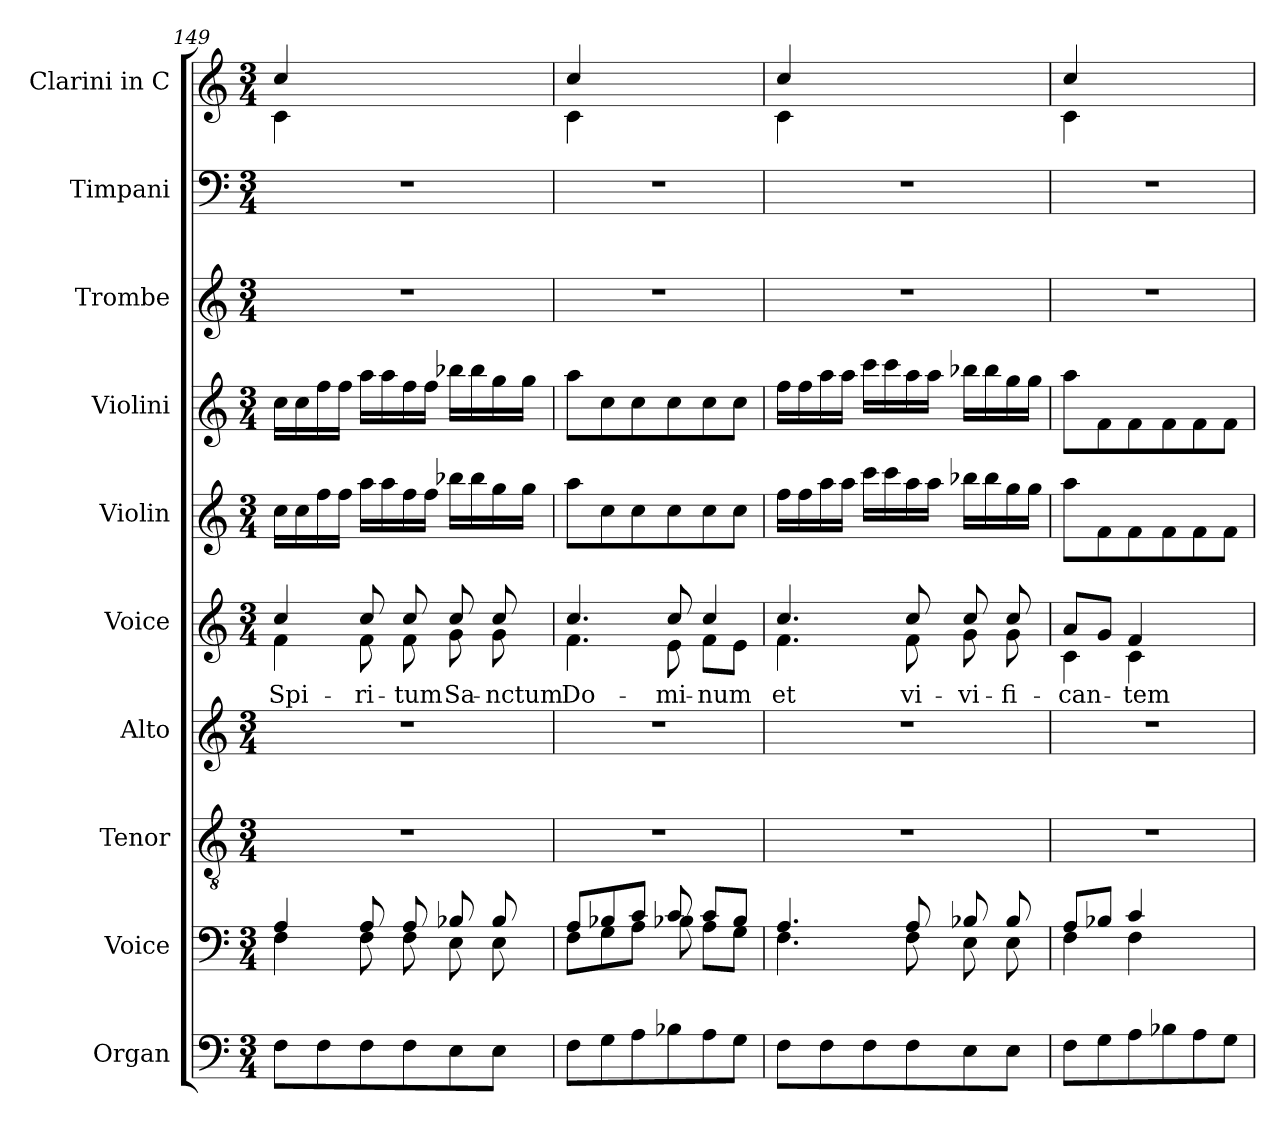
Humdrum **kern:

**kern	**kern	**kern	**kern	**kern	**text	**kern	**kern	**kern	**kern	**kern
*part10	*part9	*part8	*part7	*part6	*part6	*part5	*part4	*part3	*part2	*part1
*staff10	*staff9	*staff8	*staff7	*staff6	*staff6	*staff5	*staff4	*staff3	*staff2	*staff1
*I"Organ	*I"Voice	*I"Tenor	*I"Alto	*I"Voice	*	*I"Violin	*I"Violini	*I"Trombe	*I"Timpani	*I"Clarini in C
*	*	*	*	*	*	*I'Vln	*I'Vln	*I'T	*I'Timp	*I'C
*clefF4	*clefF4	*clefGv2	*clefG2	*clefG2	*	*clefG2	*clefG2	*clefG2	*clefF4	*clefG2
*k[]	*k[]	*k[]	*k[]	*k[]	*	*k[]	*k[]	*k[]	*k[]	*k[]
*M3/4	*M3/4	*M3/4	*M3/4	*M3/4	*	*M3/4	*M3/4	*M3/4	*M3/4	*M3/4
=149	=149	=149	=149	=149	=149	=149	=149	=149	=149	=149
*	*^	*	*	*	*	*	*	*	*	*
!	!	!	!	!	!	!LO:LY:b	!	!	!	!	!
*	*	*	*	*	*^	*	*	*	*	*	*^
8F\L	4A/	4F\	2.r	2.r	4cc/	4f\	Spi-	16cc\LL	16cc\LL	2.r	2.r	4cc/	4c\
.	.	.	.	.	.	.	.	16cc\	16cc\	.	.	.	.
8F\	.	.	.	.	.	.	.	16ff\	16ff\	.	.	.	.
.	.	.	.	.	.	.	.	16ff\JJ	16ff\JJ	.	.	.	.
!	!	!	!	!	!	!	!LO:LY:b	!	!	!	!	!	!
8F\	8A/	8F\	.	.	8cc/	8f\	-ri-	16aa\LL	16aa\LL	.	.	2reyy	2ryy
.	.	.	.	.	.	.	.	16aa\	16aa\	.	.	.	.
!	!	!	!	!	!	!	!LO:LY:b	!	!	!	!	!	!
8F\	8A/	8F\	.	.	8cc/	8f\	-tum	16ff\	16ff\	.	.	.	.
.	.	.	.	.	.	.	.	16ff\JJ	16ff\JJ	.	.	.	.
!	!	!	!	!	!	!	!LO:LY:b	!	!	!	!	!	!
8E\	8B-X/	8E\	.	.	8cc/	8g\	Sa-	16bb-X\LL	16bb-X\LL	.	.	.	.
.	.	.	.	.	.	.	.	16bb-\	16bb-\	.	.	.	.
!	!	!	!	!	!	!	!LO:LY:b	!	!	!	!	!	!
8E\J	8B-/	8E\	.	.	8cc/	8g\	-nctum	16gg\	16gg\	.	.	.	.
.	.	.	.	.	.	.	.	16gg\JJ	16gg\JJ	.	.	.	.
=150	=150	=150	=150	=150	=150	=150	=150	=150	=150	=150	=150	=150	=150
!	!	!	!	!	!	!	!LO:LY:b	!	!	!	!	!	!
8F\L	8A/L	8F\L	2.r	2.r	4.cc/	4.f\	Do-	8aa\L	8aa\L	2.r	2.r	4cc/	4c\
8G\	8B-X/	8G\	.	.	.	.	.	8cc\	8cc\	.	.	.	.
8A\	8c/J	8A\J	.	.	.	.	.	8cc\	8cc\	.	.	2reyy	2ryy
!	!	!	!	!	!	!	!LO:LY:b	!	!	!	!	!	!
8B-X\	8c/	8B-X\	.	.	8cc/	8e\	-mi-	8cc\	8cc\	.	.	.	.
!	!	!	!	!	!	!	!LO:LY:b	!	!	!	!	!	!
8A\	8c/L	8A\L	.	.	4cc/	8f\L	-num	8cc\	8cc\	.	.	.	.
8G\J	8B-/J	8G\J	.	.	.	8e\J	.	8cc\J	8cc\J	.	.	.	.
=151	=151	=151	=151	=151	=151	=151	=151	=151	=151	=151	=151	=151	=151
!	!	!	!	!	!	!	!LO:LY:b	!	!	!	!	!	!
8F\L	4.A/	4.F\	2.r	2.r	4.cc/	4.f\	et	16ff\LL	16ff\LL	2.r	2.r	4cc/	4c\
.	.	.	.	.	.	.	.	16ff\	16ff\	.	.	.	.
8F\	.	.	.	.	.	.	.	16aa\	16aa\	.	.	.	.
.	.	.	.	.	.	.	.	16aa\JJ	16aa\JJ	.	.	.	.
8F\	.	.	.	.	.	.	.	16ccc\LL	16ccc\LL	.	.	2reyy	2ryy
.	.	.	.	.	.	.	.	16ccc\	16ccc\	.	.	.	.
!	!	!	!	!	!	!	!LO:LY:b	!	!	!	!	!	!
8F\	8A/	8F\	.	.	8cc/	8f\	vi-	16aa\	16aa\	.	.	.	.
.	.	.	.	.	.	.	.	16aa\JJ	16aa\JJ	.	.	.	.
!	!	!	!	!	!	!	!LO:LY:b	!	!	!	!	!	!
8E\	8B-X/	8E\	.	.	8cc/	8g\	-vi-	16bb-X\LL	16bb-X\LL	.	.	.	.
.	.	.	.	.	.	.	.	16bb-\	16bb-\	.	.	.	.
!	!	!	!	!	!	!	!LO:LY:b	!	!	!	!	!	!
8E\J	8B-/	8E\	.	.	8cc/	8g\	-fi-	16gg\	16gg\	.	.	.	.
.	.	.	.	.	.	.	.	16gg\JJ	16gg\JJ	.	.	.	.
!!LO:PB:g=z	!!
=152	=152	=152	=152	=152	=152	=152	=152	=152	=152	=152	=152	=152	=152
!	!	!	!	!	!	!	!LO:LY:b	!	!	!	!	!	!
8F\L	8A/L	4F\	2.r	2.r	8a/L	4c\	-can-	8aa\L	8aa\L	2.r	2.r	4cc/	4c\
8G\	8B-X/J	.	.	.	8g/J	.	.	8f\	8f\	.	.	.	.
!	!	!	!	!	!	!	!LO:LY:b	!	!	!	!	!	!
8A\	4c/	4F\	.	.	4f/	4c\	-tem	8f\	8f\	.	.	2reyy	2ryy
8B-X\	.	.	.	.	.	.	.	8f\	8f\	.	.	.	.
8A\	4rGGyy	4ryy	.	.	4reyy	4ryy	.	8f\	8f\	.	.	.	.
8G\J	.	.	.	.	.	.	.	8f\J	8f\J	.	.	.	.
*	*v	*v	*	*	*v	*v	*	*	*	*	*	*v	*v
=	=	=	=	=	=	=	=	=	=	=
*-	*-	*-	*-	*-	*-	*-	*-	*-	*-	*-
